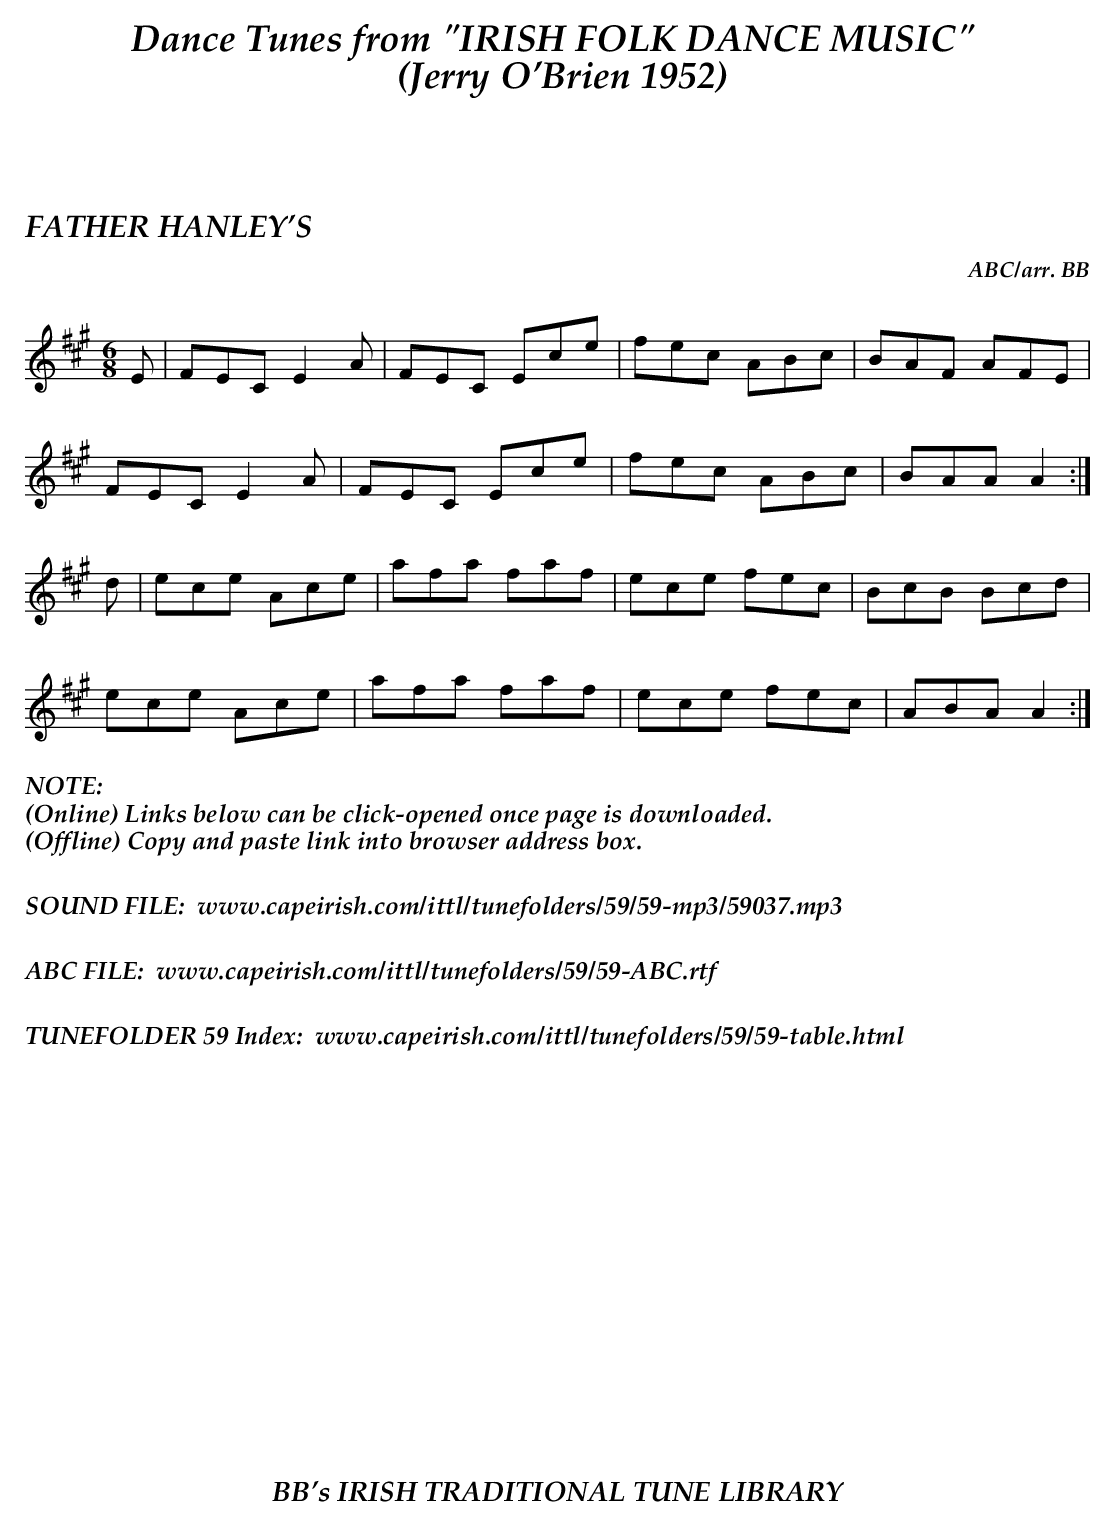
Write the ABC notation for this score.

X:1
T:FATHER HANLEY'S
C:ABC/arr. BB
M:6/8
L:1/8
K:A
E|FEC E2 A|FEC Ece|fec ABc|BAF AFE|
FEC E2 A|FEC Ece|fec ABc|BAA A2:|
d|ece Ace|afa faf|ece fec|BcB Bcd|
ece Ace|afa faf|ece fec|ABA A2:|
%%textoption left
%%textfont "Palatino-BoldItalic" 16
%%begintext
%%NOTE:
(Online) Links below can be click-opened once page is downloaded.
(Offline) Copy and paste link into browser address box.
%%
%%
SOUND FILE:  www.capeirish.com/ittl/tunefolders/59/59-mp3/59037.mp3
%%
%%
ABC FILE:  www.capeirish.com/ittl/tunefolders/59/59-ABC.rtf
%%
%%
TUNEFOLDER 59 Index:  www.capeirish.com/ittl/tunefolders/59/59-table.html
